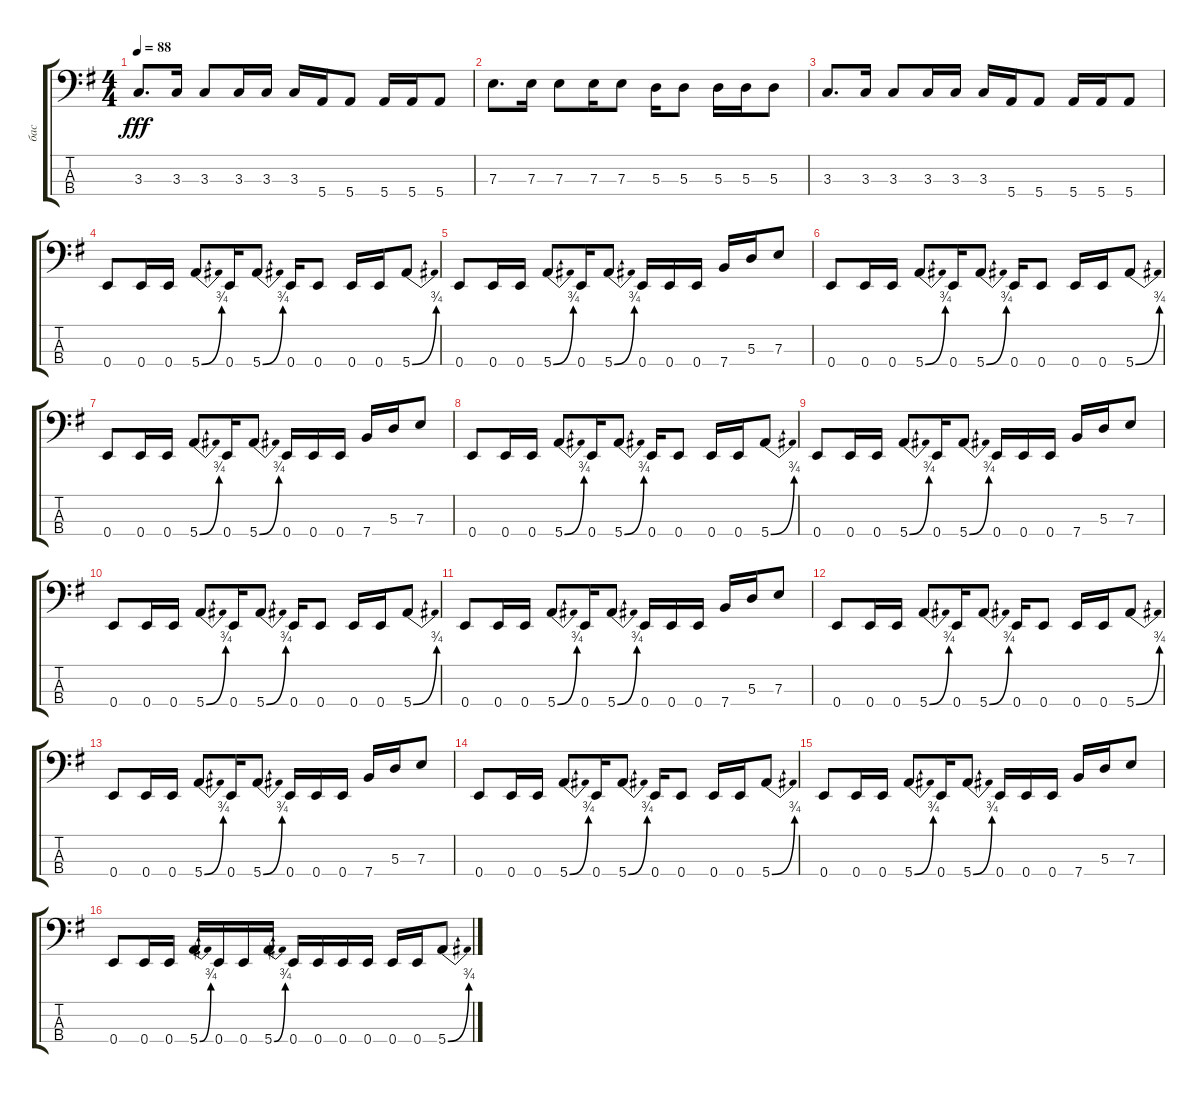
\track ("бас" "бас") {instrument electricbassfinger}
\staff {score tabs}
\tuning (G2 D2 A1 E1) {hide}
\ts (4 4)
\tempo 88
\clef f4
\ks eminor
3.3.8{d dy fff} 3.3.16 3.3.8 3.3.16 3.3.16 3.3.16 5.4.16 5.4.8 5.4.16 5.4.16 5.4.8 |
7.3.8{d} 7.3.16 7.3.8 7.3.16 7.3.8 5.3.16 5.3.8 5.3.16 5.3.16 5.3.8 |
3.3.8{d} 3.3.16 3.3.8 3.3.16 3.3.16 3.3.16 5.4.16 5.4.8 5.4.16 5.4.16 5.4.8 |
0.4.8 0.4.16 0.4.16 5.4{be (bend 0 0 60 3)}.8 0.4.16 5.4{be (bend 0 0 60 3)}.8 0.4.16 0.4.8 0.4.16 0.4.16 5.4{be (bend 0 0 60 3)}.8 |
0.4.8 0.4.16 0.4.16 5.4{be (bend 0 0 60 3)}.8 0.4.16 5.4{be (bend 0 0 60 3)}.8 0.4.16 0.4.16 0.4.16 7.4.16 5.3.16 7.3.8 |
0.4.8 0.4.16 0.4.16 5.4{be (bend 0 0 60 3)}.8 0.4.16 5.4{be (bend 0 0 60 3)}.8 0.4.16 0.4.8 0.4.16 0.4.16 5.4{be (bend 0 0 60 3)}.8 |
0.4.8 0.4.16 0.4.16 5.4{be (bend 0 0 60 3)}.8 0.4.16 5.4{be (bend 0 0 60 3)}.8 0.4.16 0.4.16 0.4.16 7.4.16 5.3.16 7.3.8 |
0.4.8 0.4.16 0.4.16 5.4{be (bend 0 0 60 3)}.8 0.4.16 5.4{be (bend 0 0 60 3)}.8 0.4.16 0.4.8 0.4.16 0.4.16 5.4{be (bend 0 0 60 3)}.8 |
0.4.8 0.4.16 0.4.16 5.4{be (bend 0 0 60 3)}.8 0.4.16 5.4{be (bend 0 0 60 3)}.8 0.4.16 0.4.16 0.4.16 7.4.16 5.3.16 7.3.8 |
0.4.8 0.4.16 0.4.16 5.4{be (bend 0 0 60 3)}.8 0.4.16 5.4{be (bend 0 0 60 3)}.8 0.4.16 0.4.8 0.4.16 0.4.16 5.4{be (bend 0 0 60 3)}.8 |
0.4.8 0.4.16 0.4.16 5.4{be (bend 0 0 60 3)}.8 0.4.16 5.4{be (bend 0 0 60 3)}.8 0.4.16 0.4.16 0.4.16 7.4.16 5.3.16 7.3.8 |
0.4.8 0.4.16 0.4.16 5.4{be (bend 0 0 60 3)}.8 0.4.16 5.4{be (bend 0 0 60 3)}.8 0.4.16 0.4.8 0.4.16 0.4.16 5.4{be (bend 0 0 60 3)}.8 |
0.4.8 0.4.16 0.4.16 5.4{be (bend 0 0 60 3)}.8 0.4.16 5.4{be (bend 0 0 60 3)}.8 0.4.16 0.4.16 0.4.16 7.4.16 5.3.16 7.3.8 |
0.4.8 0.4.16 0.4.16 5.4{be (bend 0 0 60 3)}.8 0.4.16 5.4{be (bend 0 0 60 3)}.8 0.4.16 0.4.8 0.4.16 0.4.16 5.4{be (bend 0 0 60 3)}.8 |
0.4.8 0.4.16 0.4.16 5.4{be (bend 0 0 60 3)}.8 0.4.16 5.4{be (bend 0 0 60 3)}.8 0.4.16 0.4.16 0.4.16 7.4.16 5.3.16 7.3.8 |
0.4.8 0.4.16 0.4.16 5.4{be (bend 0 0 60 3)}.16 0.4.16 0.4.16 5.4{be (bend 0 0 60 3)}.16 0.4.16 0.4.16 0.4.16 0.4.16 0.4.16 0.4.16 5.4{be (bend 0 0 60 3)}.8
